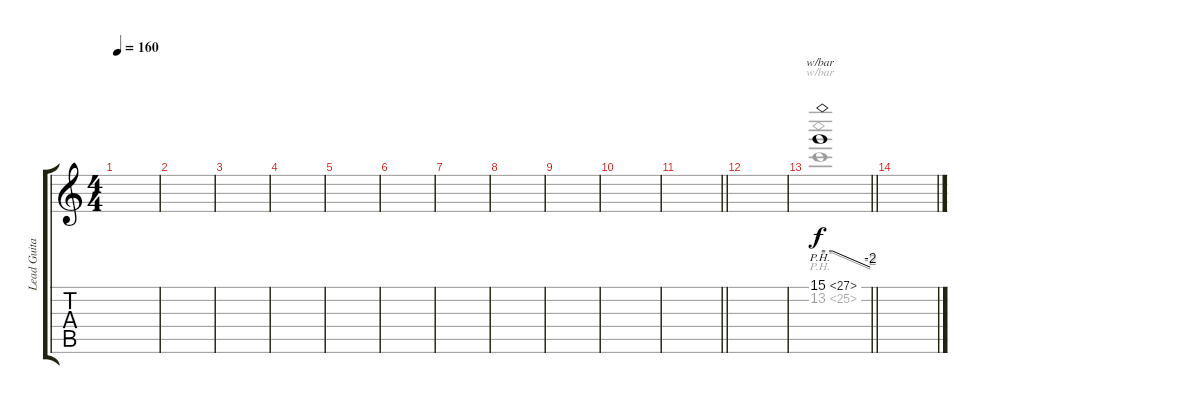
\track ("Lead Guitar - Sam Totman" "Lead Guita") {instrument distortionguitar}
\staff {score tabs}
\tuning (E4 B3 G3 D3 A2 E2) {hide}
\voice
\ts (4 4)
\tempo 160
\clef g2
\ks c
|
|
|
|
|
|
|
|
|
|
\barLineRight lightlight
|
|
\barLineRight lightlight
15.1{ph 12}.1{tbe (custom default 0 0 15 0 60 -8)} |
\section ("" "")
|
|
\voice
\clef g2
\ottava regular
\simile none
\ks c
|
|
|
|
|
|
|
|
|
|
\barLineRight lightlight
|
|
\barLineRight lightlight
13.2{ph 12}.1{tbe (custom default 0 0 15 0 60 -8)} |
|
|
